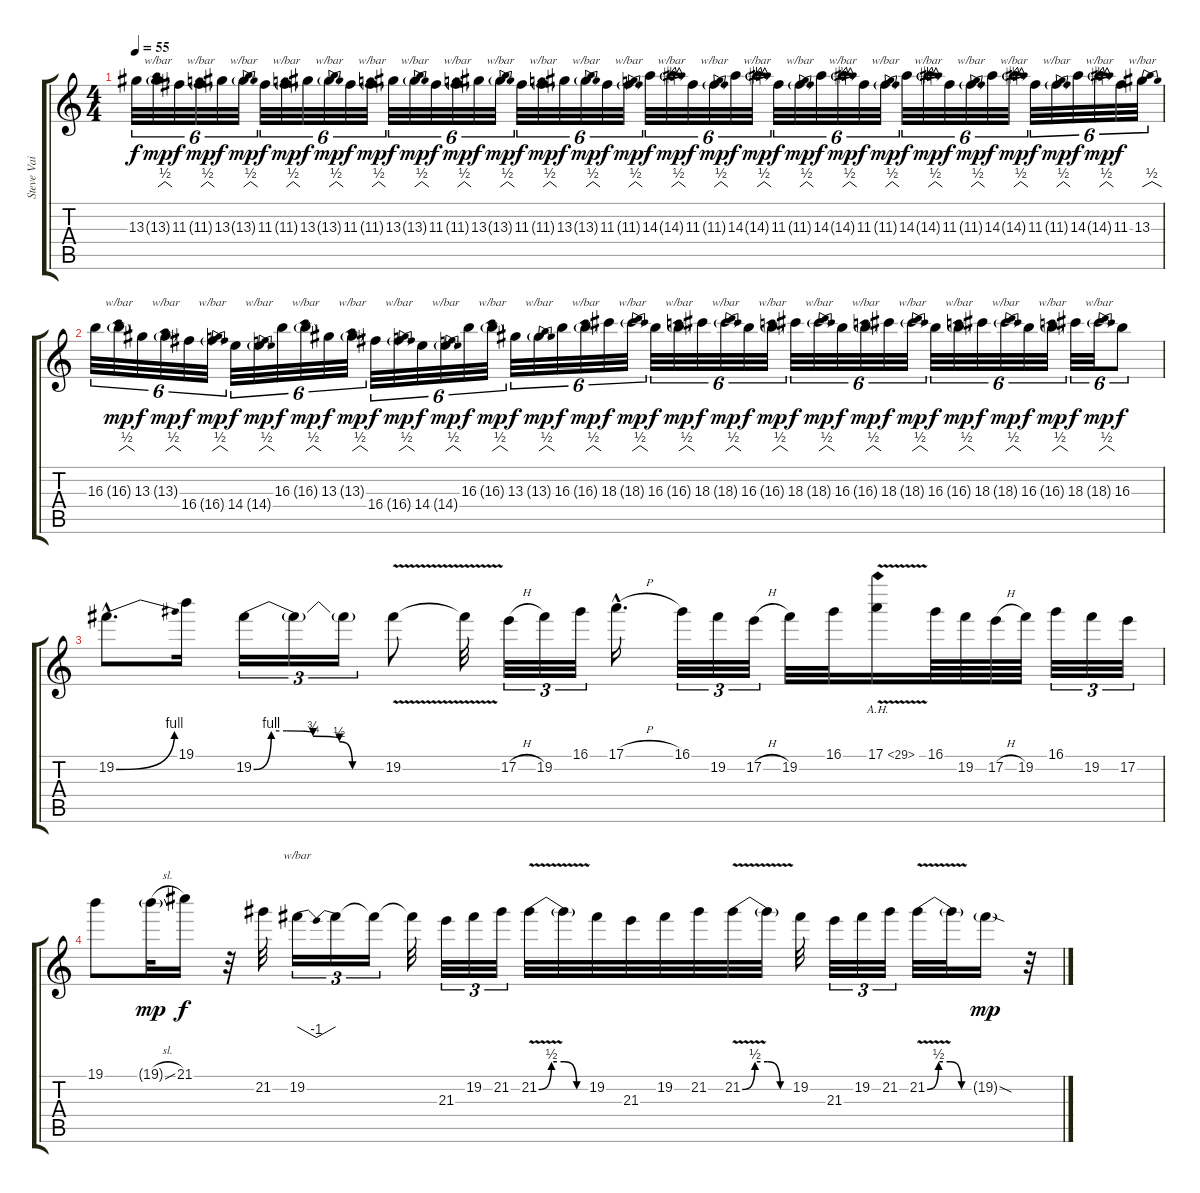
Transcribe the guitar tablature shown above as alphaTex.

\track ("Steve Vai" "Steve Vai") {instrument distortionguitar}
\staff {score tabs}
\tuning (E4 B3 G3 D3 A2 E2) {hide}
\ts (4 4)
\tempo 55
\clef g2
\ks c
13.3.32{tu (6 4) dy f} 13.3{g}.32{tu (6 4) tbe (dip default 0 0 30 2 60 0) dy mp} 11.3.32{tu (6 4) dy f} 11.3{g}.32{tu (6 4) tbe (dip default 0 0 30 2 60 0) dy mp} 13.3.32{tu (6 4) dy f} 13.3{g}.32{tu (6 4) tbe (dip default 0 0 30 2 60 0) dy mp} 11.3.32{tu (6 4) dy f} 11.3{g}.32{tu (6 4) tbe (dip default 0 0 30 2 60 0) dy mp} 13.3.32{tu (6 4) dy f} 13.3{g}.32{tu (6 4) tbe (dip default 0 0 30 2 60 0) dy mp} 11.3.32{tu (6 4) dy f} 11.3{g}.32{tu (6 4) tbe (dip default 0 0 30 2 60 0) dy mp} 13.3.32{tu (6 4) dy f} 13.3{g}.32{tu (6 4) tbe (dip default 0 0 30 2 60 0) dy mp} 11.3.32{tu (6 4) dy f} 11.3{g}.32{tu (6 4) tbe (dip default 0 0 30 2 60 0) dy mp} 13.3.32{tu (6 4) dy f} 13.3{g}.32{tu (6 4) tbe (dip default 0 0 30 2 60 0) dy mp} 11.3.32{tu (6 4) dy f} 11.3{g}.32{tu (6 4) tbe (dip default 0 0 30 2 60 0) dy mp} 13.3.32{tu (6 4) dy f} 13.3{g}.32{tu (6 4) tbe (dip default 0 0 30 2 60 0) dy mp} 11.3.32{tu (6 4) dy f} 11.3{g}.32{tu (6 4) tbe (dip default 0 0 30 2 60 0) dy mp} 14.3.32{tu (6 4) dy f} 14.3{g}.32{tu (6 4) tbe (dip default 0 0 30 2 60 0) dy mp} 11.3.32{tu (6 4) dy f} 11.3{g}.32{tu (6 4) tbe (dip default 0 0 30 2 60 0) dy mp} 14.3.32{tu (6 4) dy f} 14.3{g}.32{tu (6 4) tbe (dip default 0 0 30 2 60 0) dy mp} 11.3.32{tu (6 4) dy f} 11.3{g}.32{tu (6 4) tbe (dip default 0 0 30 2 60 0) dy mp} 14.3.32{tu (6 4) dy f} 14.3{g}.32{tu (6 4) tbe (dip default 0 0 30 2 60 0) dy mp} 11.3.32{tu (6 4) dy f} 11.3{g}.32{tu (6 4) tbe (dip default 0 0 30 2 60 0) dy mp} 14.3.32{tu (6 4) dy f} 14.3{g}.32{tu (6 4) tbe (dip default 0 0 30 2 60 0) dy mp} 11.3.32{tu (6 4) dy f} 11.3{g}.32{tu (6 4) tbe (dip default 0 0 30 2 60 0) dy mp} 14.3.32{tu (6 4) dy f} 14.3{g}.32{tu (6 4) tbe (dip default 0 0 30 2 60 0) dy mp} 11.3.32{tu (6 4) dy f} 11.3{g}.32{tu (6 4) tbe (dip default 0 0 30 2 60 0) dy mp} 14.3.32{tu (6 4) dy f} 14.3{g}.32{tu (6 4) tbe (dip default 0 0 30 2 60 0) dy mp} 11.3.32{tu (6 4) dy f} 13.3.32{tu (6 4) tbe (dip default 0 0 30 2 60 0)} |
16.3.32{tu (6 4)} 16.3{g}.32{tu (6 4) tbe (dip default 0 0 30 2 60 0) dy mp} 13.3.32{tu (6 4) dy f} 13.3{g}.32{tu (6 4) tbe (dip default 0 0 30 2 60 0) dy mp} 16.4.32{tu (6 4) dy f} 16.4{g}.32{tu (6 4) tbe (dip default 0 0 30 2 60 0) dy mp} 14.4.32{tu (6 4) dy f} 14.4{g}.32{tu (6 4) tbe (dip default 0 0 30 2 60 0) dy mp} 16.3.32{tu (6 4) dy f} 16.3{g}.32{tu (6 4) tbe (dip default 0 0 30 2 60 0) dy mp} 13.3.32{tu (6 4) dy f} 13.3{g}.32{tu (6 4) tbe (dip default 0 0 30 2 60 0) dy mp} 16.4.32{tu (6 4) dy f} 16.4{g}.32{tu (6 4) tbe (dip default 0 0 30 2 60 0) dy mp} 14.4.32{tu (6 4) dy f} 14.4{g}.32{tu (6 4) tbe (dip default 0 0 30 2 60 0) dy mp} 16.3.32{tu (6 4) dy f} 16.3{g}.32{tu (6 4) tbe (dip default 0 0 30 2 60 0) dy mp} 13.3.32{tu (6 4) dy f} 13.3{g}.32{tu (6 4) tbe (dip default 0 0 30 2 60 0) dy mp} 16.3.32{tu (6 4) dy f} 16.3{g}.32{tu (6 4) tbe (dip default 0 0 30 2 60 0) dy mp} 18.3.32{tu (6 4) dy f} 18.3{g}.32{tu (6 4) tbe (dip default 0 0 30 2 60 0) dy mp} 16.3.32{tu (6 4) dy f} 16.3{g}.32{tu (6 4) tbe (dip default 0 0 30 2 60 0) dy mp} 18.3.32{tu (6 4) dy f} 18.3{g}.32{tu (6 4) tbe (dip default 0 0 30 2 60 0) dy mp} 16.3.32{tu (6 4) dy f} 16.3{g}.32{tu (6 4) tbe (dip default 0 0 30 2 60 0) dy mp} 18.3.32{tu (6 4) dy f} 18.3{g}.32{tu (6 4) tbe (dip default 0 0 30 2 60 0) dy mp} 16.3.32{tu (6 4) dy f} 16.3{g}.32{tu (6 4) tbe (dip default 0 0 30 2 60 0) dy mp} 18.3.32{tu (6 4) dy f} 18.3{g}.32{tu (6 4) tbe (dip default 0 0 30 2 60 0) dy mp} 16.3.32{tu (6 4) dy f} 16.3{g}.32{tu (6 4) tbe (dip default 0 0 30 2 60 0) dy mp} 18.3.32{tu (6 4) dy f} 18.3{g}.32{tu (6 4) tbe (dip default 0 0 30 2 60 0) dy mp} 16.3.32{tu (6 4) dy f} 16.3{g}.32{tu (6 4) tbe (dip default 0 0 30 2 60 0) dy mp} 18.3.32{tu (6 4) dy f} 18.3{g}.32{tu (6 4) tbe (dip default 0 0 30 2 60 0) dy mp} 16.3.8{tu (6 4) dy f} |
19.2{be (bend 0 0 60 4) hac}.8{d} 19.1.16 19.2{be (custom 0 0 8 4 15 4 27 3 39 2 45 0 60 0)}.16{tu (3 2)} 19.2{t}.16{tu (3 2)} 19.2{t}.16{tu (3 2)} 19.2{v}.8 19.2{t}.32 17.2{h}.32{tu (3 2)} 19.2.32{tu (3 2)} 16.1.32{tu (3 2)} 17.1{h hac}.16{d} 16.1.32{tu (3 2)} 19.2.32{tu (3 2)} 17.2{h}.32{tu (3 2)} 19.2.32 16.1.32 17.1{ah 12 v}.16 16.1.64 19.2.64 17.2{h}.64 19.2.64 16.1.32{tu (3 2)} 19.2.32{tu (3 2)} 17.2.32{tu (3 2)} |
19.1.8 19.1{sl g}.32{dy mp} 21.1.16{dy f} r.32 21.2.32 19.2.16{tu (3 2) tbe (dip default 0 0 30 -4 60 0)} 19.2{t}.16{tu (3 2)} 19.2{t}.16{tu (3 2)} 19.2{t}.32 21.3.32{tu (3 2)} 19.2.32{tu (3 2)} 21.2.32{tu (3 2)} 21.2{be (custom 0 0 15 2 30 2 45 0 60 0) v}.32 21.2{t}.32 19.2.32 21.3.32 19.2.32 21.2.32 21.2{be (custom 0 0 15 2 30 2 45 0 60 0) v}.32 21.2{t}.32 19.2.32 21.3.32{tu (3 2)} 19.2.32{tu (3 2)} 21.2.32{tu (3 2)} 21.2{be (custom 0 0 15 2 30 2 45 0 60 0) v}.32 21.2{t}.32 19.2{sod g}.16{dy mp} r.32
